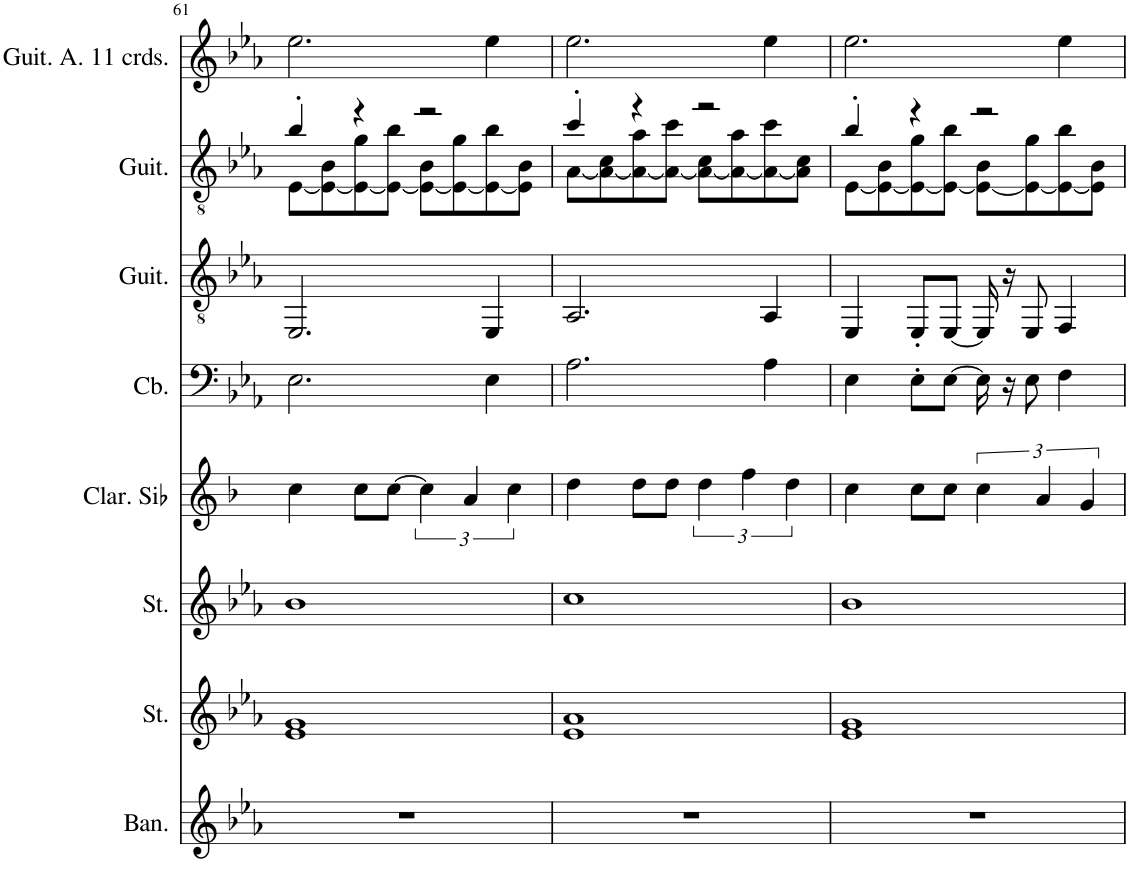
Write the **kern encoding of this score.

**kern	**kern	**kern	**kern	**kern	**kern	**kern	**kern
*part8	*part7	*part6	*part5	*part4	*part3	*part2	*part1
*staff8	*staff7	*staff6	*staff5	*staff4	*staff3	*staff2	*staff1
*I"Bandonéon, Tango Accordion	*I"Cordes, String Ensemble 2	*I"Cordes, String Ensemble 2	*I"Clarinette en Sib, Clarinet Pipe	*I"Contrebasse, Acoustic Bass	*I"Guitare à 7 cordes, Acoustic Guitar (nylon)	*I"Guitare classique, Acoustic Guitar (nylon)	*I"Guitare Alto à 11 cordes, Acoustic Guitar (nylon)
*I'Ban.	*I'St.	*I'St.	*I'Clar. Sib	*I'Cb.	*I'Guit.	*I'Guit.	*I'Guit. A. 11 crds.
!!LO:PB:g=z
*clefG2	*clefG2	*clefF4	*clefG2	*clefF4	*clefGv2	*clefGv2	*clefG2
*	*	*	*Trd1c2	*Trd7c12	*	*	*
*k[b-e-a-]	*k[b-e-a-]	*k[b-e-a-]	*k[b-]	*k[b-e-a-]	*k[b-e-a-]	*k[b-e-a-]	*k[b-e-a-]
*M4/4	*M4/4	*M4/4	*M4/4	*M4/4	*M4/4	*M4/4	*M4/4
=61	=61	=61	=61	=61	=61	=61	=61
*	*	*	*	*	*	*^	*
1r	1e- 1g	1b-	4cc\	2.E-\	2.EE-/	4b-'/	[8E-\L	2.ee-\
.	.	.	.	.	.	.	8E-\_ 8B-\	.
.	.	.	8cc\L	.	.	4r	8E-\_ 8g\	.
.	.	.	[8cc\J	.	.	.	8E-\_ 8b-\J	.
.	.	.	6cc\]	.	.	2r	8E-\_ 8B-\L	.
.	.	.	.	.	.	.	8E-\_ 8g\	.
.	.	.	6a/	.	.	.	.	.
.	.	.	.	4E-\	4EE-/	.	8E-\_ 8b-\	4ee-\
.	.	.	6cc\	.	.	.	.	.
.	.	.	.	.	.	.	8E-\] 8B-\J	.
=62	=62	=62	=62	=62	=62	=62	=62	=62
1r	1e- 1a-	1cc	4dd\	2.A-\	2.AA-/	4cc'/	[8A-\L	2.ee-\
.	.	.	.	.	.	.	8A-\_ 8c\	.
.	.	.	8dd\L	.	.	4r	8A-\_ 8a-\	.
.	.	.	8dd\J	.	.	.	8A-\_ 8cc\J	.
.	.	.	6dd\	.	.	2r	8A-\_ 8c\L	.
.	.	.	.	.	.	.	8A-\_ 8a-\	.
.	.	.	6ff\	.	.	.	.	.
.	.	.	.	4A-\	4AA-/	.	8A-\_ 8cc\	4ee-\
.	.	.	6dd\	.	.	.	.	.
.	.	.	.	.	.	.	8A-\] 8c\J	.
=63	=63	=63	=63	=63	=63	=63	=63	=63
1r	1e- 1g	1b-	4cc\	4E-\	4EE-/	4b-'/	[8E-\L	2.ee-\
.	.	.	.	.	.	.	8E-\_ 8B-\	.
.	.	.	8cc\L	8E-'\L	8EE-'/L	4r	8E-\_ 8g\	.
.	.	.	8cc\J	[8E-\J	[8EE-/J	.	8E-\_ 8b-\J	.
.	.	.	6cc\	16E-\]	16EE-/]	2r	8E-\_ 8B-\L	.
.	.	.	.	16r	16r	.	.	.
.	.	.	.	8E-\	8EE-/	.	8E-\_ 8g\	.
.	.	.	6a/	.	.	.	.	.
.	.	.	.	4F\	4FF/	.	8E-\_ 8b-\	4ee-\
.	.	.	6g/	.	.	.	.	.
.	.	.	.	.	.	.	8E-\] 8B-\J	.
*	*	*	*	*	*	*v	*v	*
=	=	=	=	=	=	=	=
*-	*-	*-	*-	*-	*-	*-	*-
